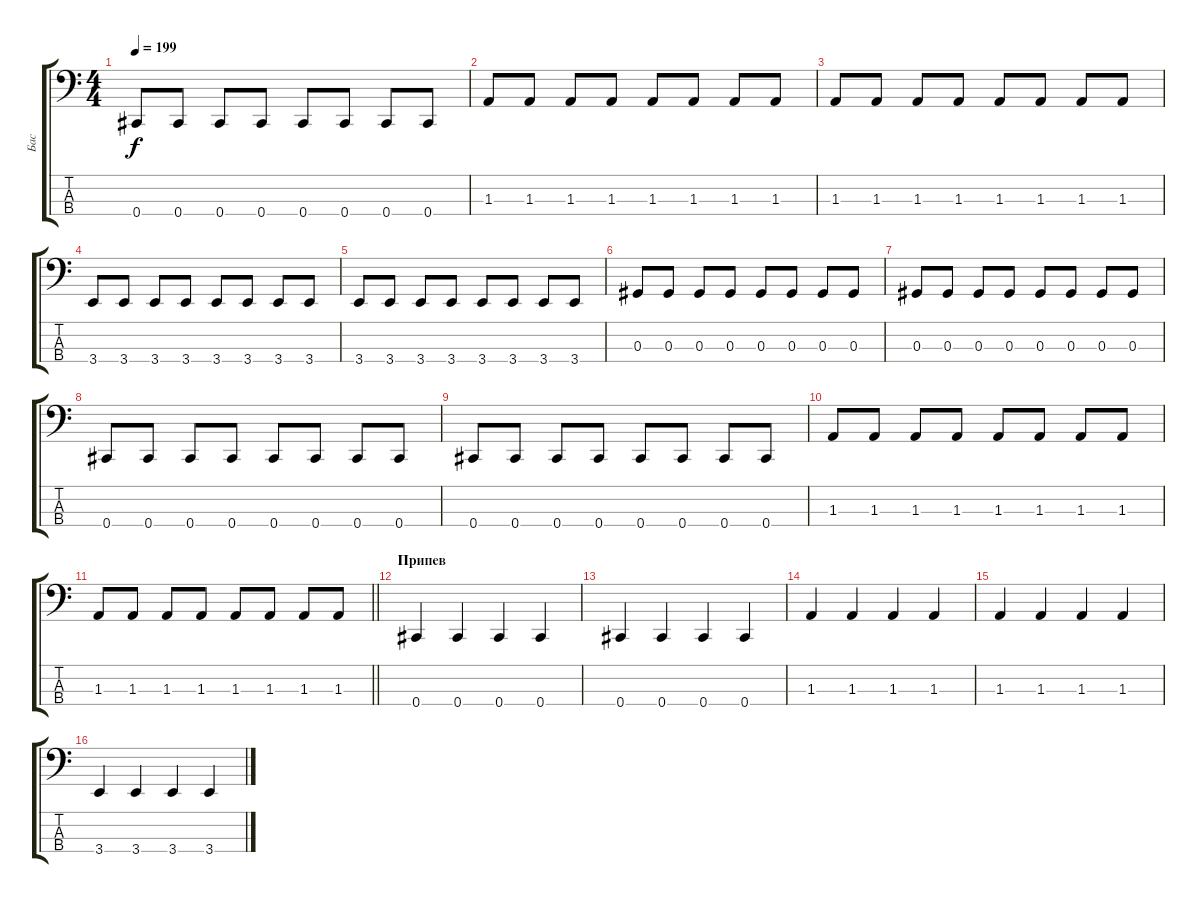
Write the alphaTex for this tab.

\track ("Бас" "Бас") {instrument electricbassfinger}
\staff {score tabs}
\tuning (Gb2 Db2 Ab1 Db1) {hide}
\ts (4 4)
\tempo 199
\clef f4
\ks c
0.4.8{dy f} 0.4.8 0.4.8 0.4.8 0.4.8 0.4.8 0.4.8 0.4.8 |
1.3.8 1.3.8 1.3.8 1.3.8 1.3.8 1.3.8 1.3.8 1.3.8 |
1.3.8 1.3.8 1.3.8 1.3.8 1.3.8 1.3.8 1.3.8 1.3.8 |
3.4.8 3.4.8 3.4.8 3.4.8 3.4.8 3.4.8 3.4.8 3.4.8 |
3.4.8 3.4.8 3.4.8 3.4.8 3.4.8 3.4.8 3.4.8 3.4.8 |
0.3.8 0.3.8 0.3.8 0.3.8 0.3.8 0.3.8 0.3.8 0.3.8 |
0.3.8 0.3.8 0.3.8 0.3.8 0.3.8 0.3.8 0.3.8 0.3.8 |
0.4.8 0.4.8 0.4.8 0.4.8 0.4.8 0.4.8 0.4.8 0.4.8 |
0.4.8 0.4.8 0.4.8 0.4.8 0.4.8 0.4.8 0.4.8 0.4.8 |
1.3.8 1.3.8 1.3.8 1.3.8 1.3.8 1.3.8 1.3.8 1.3.8 |
\barLineRight lightlight
1.3.8 1.3.8 1.3.8 1.3.8 1.3.8 1.3.8 1.3.8 1.3.8 |
\section ("" "Припев")
0.4.4 0.4.4 0.4.4 0.4.4 |
0.4.4 0.4.4 0.4.4 0.4.4 |
1.3.4 1.3.4 1.3.4 1.3.4 |
1.3.4 1.3.4 1.3.4 1.3.4 |
3.4.4 3.4.4 3.4.4 3.4.4
